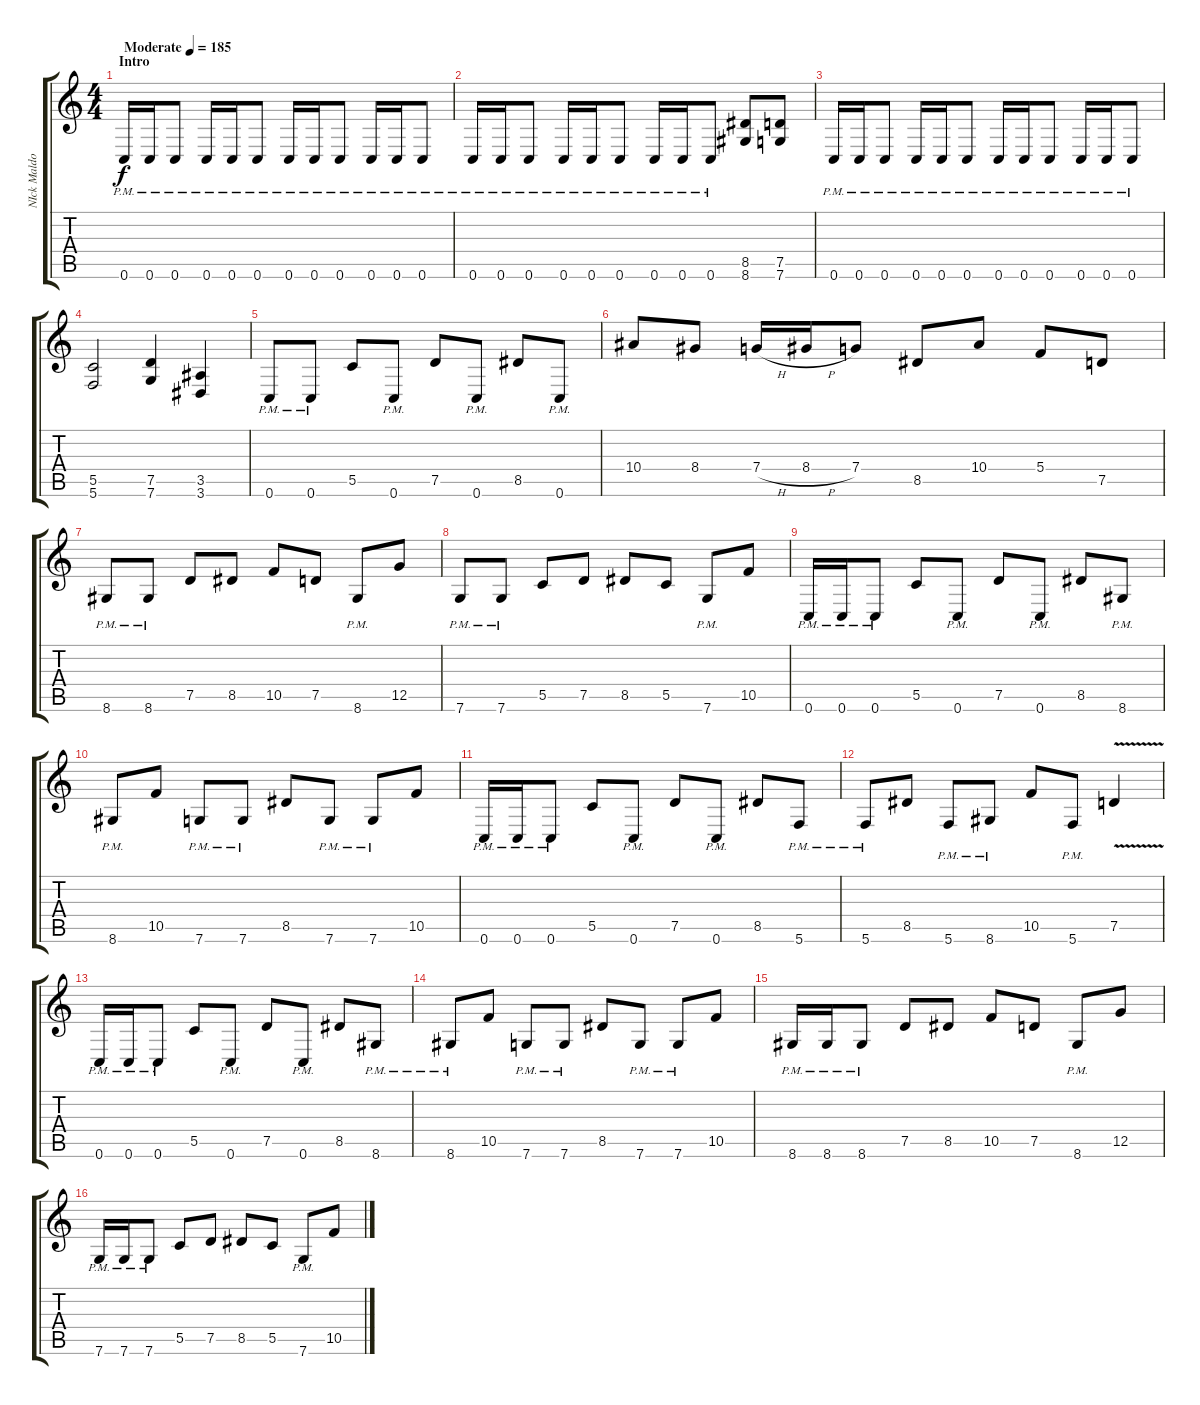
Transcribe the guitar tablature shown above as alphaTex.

\track ("NIck Maldonado" "NIck Maldo") {instrument distortionguitar}
\staff {score tabs}
\tuning (D4 A3 F3 C3 G2 C2) {hide}
\ts (4 4)
\section ("" "Intro")
\tempo (185 "Moderate")
\clef g2
\ks c
0.6{pm}.16{dy f instrument distortionguitar} 0.6{pm}.16 0.6{pm}.8 0.6{pm}.16 0.6{pm}.16 0.6{pm}.8 0.6{pm}.16 0.6{pm}.16 0.6{pm}.8 0.6{pm}.16 0.6{pm}.16 0.6{pm}.8 |
0.6{pm}.16 0.6{pm}.16 0.6{pm}.8 0.6{pm}.16 0.6{pm}.16 0.6{pm}.8 0.6{pm}.16 0.6{pm}.16 0.6{pm}.8 (8.5 8.6).8 (7.5 7.6).8 |
0.6{pm}.16 0.6{pm}.16 0.6{pm}.8 0.6{pm}.16 0.6{pm}.16 0.6{pm}.8 0.6{pm}.16 0.6{pm}.16 0.6{pm}.8 0.6{pm}.16 0.6{pm}.16 0.6{pm}.8 |
(5.5 5.6).2 (7.5 7.6).4 (3.5 3.6).4 |
0.6{pm}.8 0.6{pm}.8 5.5.8 0.6{pm}.8 7.5.8 0.6{pm}.8 8.5.8 0.6{pm}.8 |
10.4.8 8.4.8 7.4{h}.16 8.4{h}.16 7.4.8 8.5.8 10.4.8 5.4.8 7.5.8 |
8.6{pm}.8 8.6{pm}.8 7.5.8 8.5.8 10.5.8 7.5.8 8.6{pm}.8 12.5.8 |
7.6{pm}.8 7.6{pm}.8 5.5.8 7.5.8 8.5.8 5.5.8 7.6{pm}.8 10.5.8 |
0.6{pm}.16 0.6{pm}.16 0.6{pm}.8 5.5.8 0.6{pm}.8 7.5.8 0.6{pm}.8 8.5.8 8.6{pm}.8 |
8.6{pm}.8 10.5.8 7.6{pm}.8 7.6{pm}.8 8.5.8 7.6{pm}.8 7.6{pm}.8 10.5.8 |
0.6{pm}.16 0.6{pm}.16 0.6{pm}.8 5.5.8 0.6{pm}.8 7.5.8 0.6{pm}.8 8.5.8 5.6{pm}.8 |
5.6{pm}.8 8.5.8 5.6{pm}.8 8.6{pm}.8 10.5.8 5.6{pm}.8 7.5{v}.4 |
0.6{pm}.16 0.6{pm}.16 0.6{pm}.8 5.5.8 0.6{pm}.8 7.5.8 0.6{pm}.8 8.5.8 8.6{pm}.8 |
8.6{pm}.8 10.5.8 7.6{pm}.8 7.6{pm}.8 8.5.8 7.6{pm}.8 7.6{pm}.8 10.5.8 |
8.6{pm}.16 8.6{pm}.16 8.6{pm}.8 7.5.8 8.5.8 10.5.8 7.5.8 8.6{pm}.8 12.5.8 |
7.6{pm}.16 7.6{pm}.16 7.6{pm}.8 5.5.8 7.5.8 8.5.8 5.5.8 7.6{pm}.8 10.5.8
